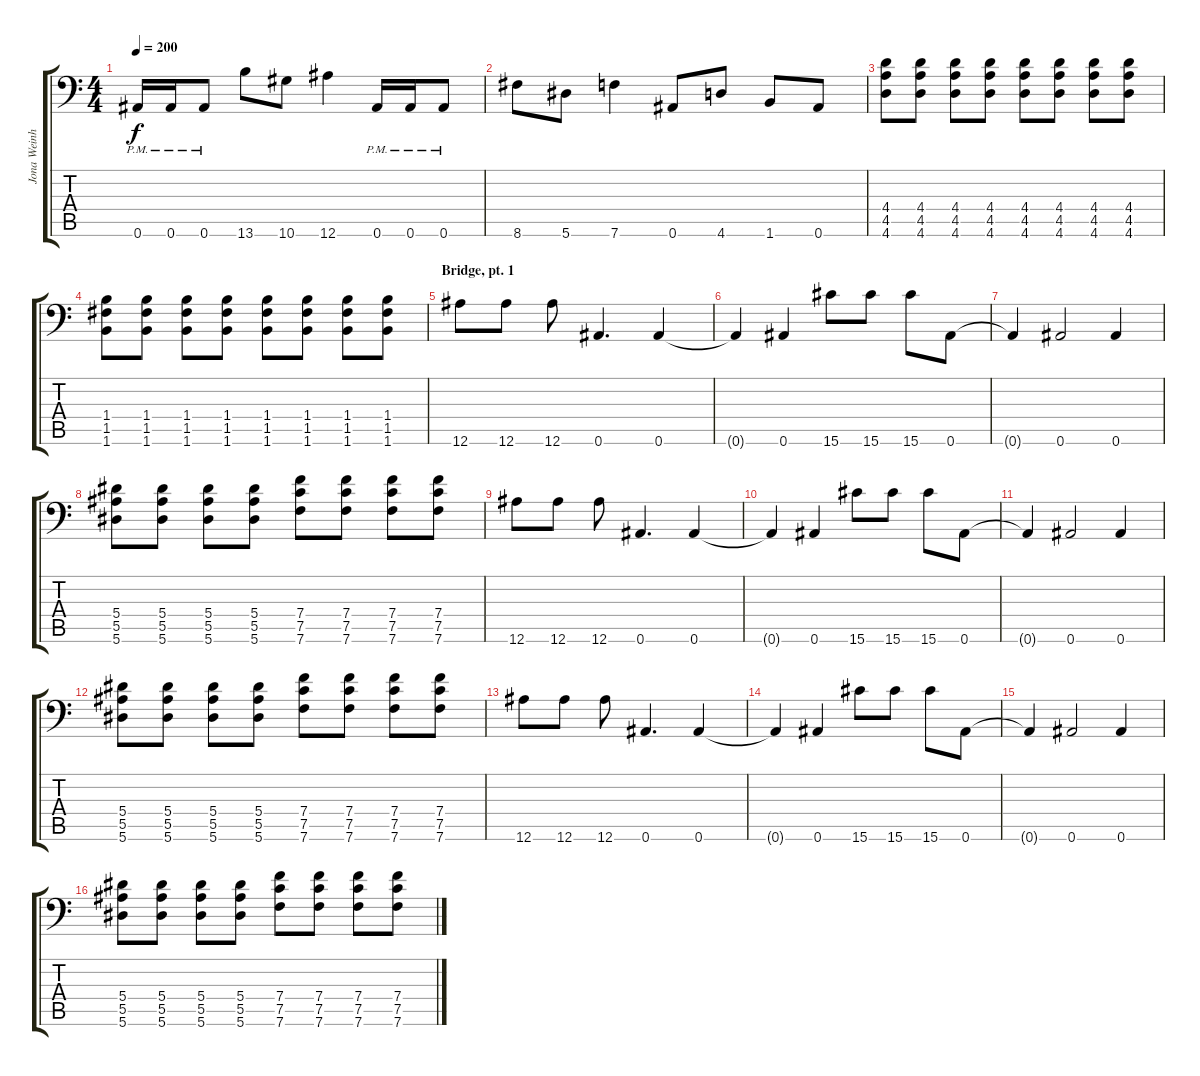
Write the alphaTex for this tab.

\track ("Jona Weinhofen" "Jona Weinh") {instrument distortionguitar}
\staff {score tabs}
\tuning (C4 G3 Eb3 Bb2 F2 Bb1) {hide}
\ts (4 4)
\tempo 200
\clef f4
\ks c
0.6{pm}.16{dy f} 0.6{pm}.16 0.6{pm}.8 13.6.8 10.6.8 12.6.4 0.6{pm}.16 0.6{pm}.16 0.6{pm}.8 |
8.6.8 5.6.8 7.6.4 0.6.8 4.6.8 1.6.8 0.6.8 |
(4.4 4.5 4.6).8 (4.4 4.5 4.6).8 (4.4 4.5 4.6).8 (4.4 4.5 4.6).8 (4.4 4.5 4.6).8 (4.4 4.5 4.6).8 (4.4 4.5 4.6).8 (4.4 4.5 4.6).8 |
(1.4 1.5 1.6).8 (1.4 1.5 1.6).8 (1.4 1.5 1.6).8 (1.4 1.5 1.6).8 (1.4 1.5 1.6).8 (1.4 1.5 1.6).8 (1.4 1.5 1.6).8 (1.4 1.5 1.6).8 |
\section ("" "Bridge, pt. 1")
12.6.8 12.6.8 12.6.8 0.6.4{d} 0.6.4 |
0.6{t}.4 0.6.4 15.6.8 15.6.8 15.6.8 0.6.8 |
0.6{t}.4 0.6.2 0.6.4 |
(5.4 5.5 5.6).8 (5.4 5.5 5.6).8 (5.4 5.5 5.6).8 (5.4 5.5 5.6).8 (7.4 7.5 7.6).8 (7.4 7.5 7.6).8 (7.4 7.5 7.6).8 (7.4 7.5 7.6).8 |
12.6.8 12.6.8 12.6.8 0.6.4{d} 0.6.4 |
0.6{t}.4 0.6.4 15.6.8 15.6.8 15.6.8 0.6.8 |
0.6{t}.4 0.6.2 0.6.4 |
(5.4 5.5 5.6).8 (5.4 5.5 5.6).8 (5.4 5.5 5.6).8 (5.4 5.5 5.6).8 (7.4 7.5 7.6).8 (7.4 7.5 7.6).8 (7.4 7.5 7.6).8 (7.4 7.5 7.6).8 |
12.6.8 12.6.8 12.6.8 0.6.4{d} 0.6.4 |
0.6{t}.4 0.6.4 15.6.8 15.6.8 15.6.8 0.6.8 |
0.6{t}.4 0.6.2 0.6.4 |
(5.4 5.5 5.6).8 (5.4 5.5 5.6).8 (5.4 5.5 5.6).8 (5.4 5.5 5.6).8 (7.4 7.5 7.6).8 (7.4 7.5 7.6).8 (7.4 7.5 7.6).8 (7.4 7.5 7.6).8
